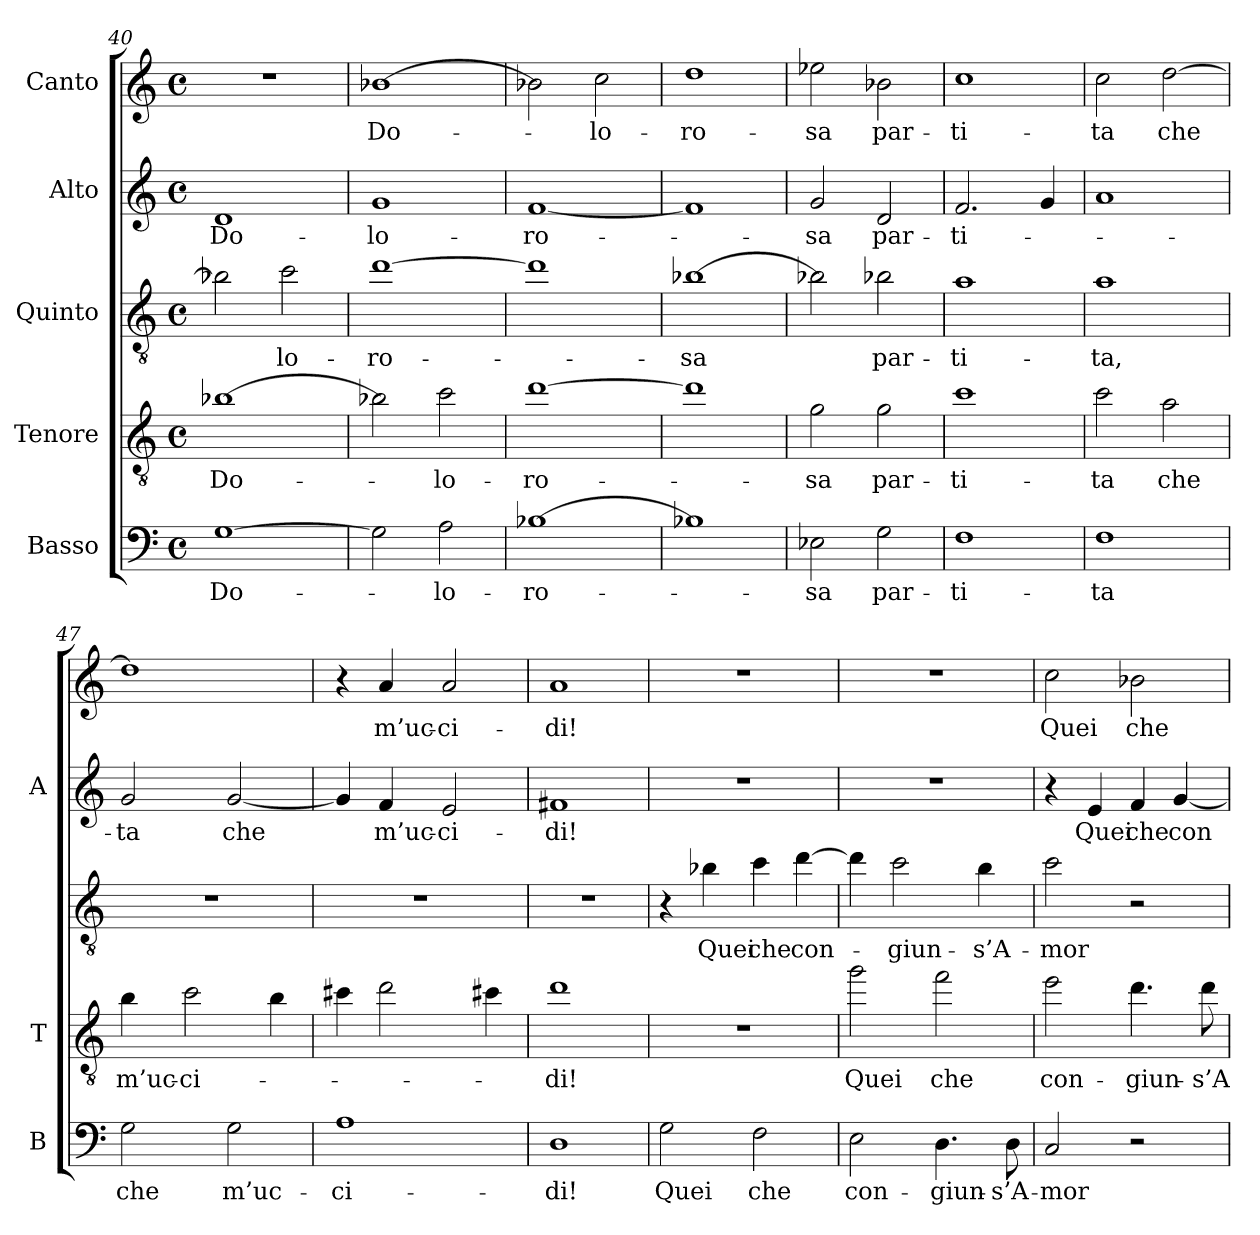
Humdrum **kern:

**kern	**text	**kern	**text	**kern	**text	**kern	**text	**kern	**text
*part5	*part5	*part4	*part4	*part3	*part3	*part2	*part2	*part1	*part1
*staff5	*staff5	*staff4	*staff4	*staff3	*staff3	*staff2	*staff2	*staff1	*staff1
*I"Basso	*	*I"Tenore	*	*I"Quinto	*	*I"Alto	*	*I"Canto	*
*I'B	*	*I'T	*	*	*	*I'A	*	*	*
!!LO:LB:g=z
*clefF4	*	*clefGv2	*	*clefGv2	*	*clefG2	*	*clefG2	*
*k[]	*	*k[]	*	*k[]	*	*k[]	*	*k[]	*
*C:	*	*C:	*	*C:	*	*C:	*	*C:	*
*M4/4	*	*M4/4	*	*M4/4	*	*M4/4	*	*M4/4	*
*met(c)	*	*met(c)	*	*met(c)	*	*met(c)	*	*met(c)	*
=40	=40	=40	=40	=40	=40	=40	=40	=40	=40
[1G	Do-	[1b-X	Do-	2b-X]	.	1d	Do-	1r	.
.	.	.	.	2cc	lo-	.	.	.	.
=41	=41	=41	=41	=41	=41	=41	=41	=41	=41
2G]	.	2b-X]	.	[1dd	ro-	1g	lo-	[1b-X	Do-
2A	lo-	2cc	lo-	.	.	.	.	.	.
=42	=42	=42	=42	=42	=42	=42	=42	=42	=42
[1B-X	ro-	[1dd	ro-	1dd]	.	[1f	ro-	2b-X]	.
.	.	.	.	.	.	.	.	2cc	lo-
=43	=43	=43	=43	=43	=43	=43	=43	=43	=43
1B-X]	.	1dd]	.	[1b-X	-sa	1f]	.	1dd	ro-
=44	=44	=44	=44	=44	=44	=44	=44	=44	=44
2E-X	-sa	2g	-sa	2b-X]	.	2g	-sa	2ee-X	-sa
2G	par-	2g	par-	2b-X	par-	2d	par-	2b-X	par-
=45	=45	=45	=45	=45	=45	=45	=45	=45	=45
1F	ti-	1cc	ti-	1a	ti-	2.f	ti-	1cc	ti-
.	.	.	.	.	.	4g	.	.	.
=46	=46	=46	=46	=46	=46	=46	=46	=46	=46
1F	-ta	2cc	-ta	1a	-ta,	1a	.	2cc	-ta
.	.	2a	-che	.	.	.	.	[2dd	-che
=47	=47	=47	=47	=47	=47	=47	=47	=47	=47
2G	-che	4b	m’uc-	1r	.	2g	-ta	1dd]	.
.	.	2cc	ci-	.	.	.	.	.	.
2G	m’uc-	.	.	.	.	[2g	-che	.	.
.	.	4b	.	.	.	.	.	.	.
!!LO:PB:g=z
=48	=48	=48	=48	=48	=48	=48	=48	=48	=48
1A	ci-	4cc#X	.	1r	.	4g]	.	4r	.
.	.	2dd	.	.	.	4f	m’uc-	4a	m’uc-
.	.	.	.	.	.	2e	ci-	2a	ci-
.	.	4cc#X	.	.	.	.	.	.	.
=49	=49	=49	=49	=49	=49	=49	=49	=49	=49
1D	-di!	1dd	-di!	1r	.	1f#X	-di!	1a	-di!
=50	=50	=50	=50	=50	=50	=50	=50	=50	=50
2G	-Quei	1r	.	4r	.	1r	.	1r	.
.	.	.	.	4b-X	-Quei	.	.	.	.
2F	-che	.	.	4cc	-che	.	.	.	.
.	.	.	.	[4dd	con-	.	.	.	.
=51	=51	=51	=51	=51	=51	=51	=51	=51	=51
2E	con-	2gg	-Quei	4dd]	.	1r	.	1r	.
.	.	.	.	2cc	giun-	.	.	.	.
4.D	giun-	2ff	-che	.	.	.	.	.	.
.	.	.	.	4b	s’A-	.	.	.	.
8D	s’A-	.	.	.	.	.	.	.	.
=52	=52	=52	=52	=52	=52	=52	=52	=52	=52
2C	-mor	2ee	con-	2cc	-mor	4r	.	2cc	-Quei
.	.	.	.	.	.	4e	-Quei	.	.
2r	.	4.dd	giun-	2r	.	4f	-che	2b-X	-che
.	.	.	.	.	.	[4g	con-	.	.
.	.	8dd	s’A-	.	.	.	.	.	.
=	=	=	=	=	=	=	=	=	=
*-	*-	*-	*-	*-	*-	*-	*-	*-	*-
